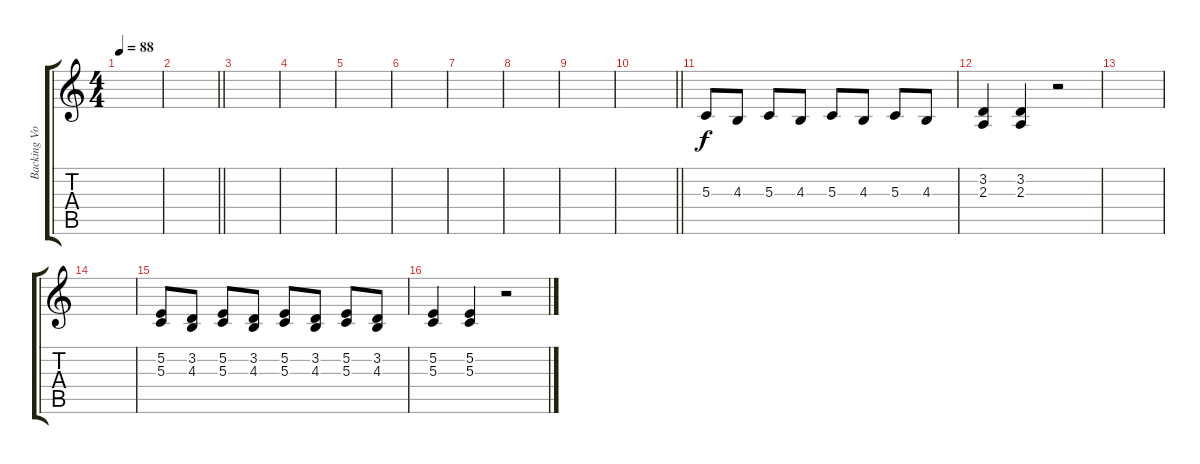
\track ("Backing Vocals" "Backing Vo") {instrument lead1square}
\staff {score tabs}
\tuning (E4 B3 G3 D3 A2 E2) {hide}
\ts (4 4)
\tempo 88
\clef g2
\ks c
|
\barLineRight lightlight
|
|
|
|
|
|
|
|
\barLineRight lightlight
|
5.3.8 4.3.8 5.3.8 4.3.8 5.3.8 4.3.8 5.3.8 4.3.8 |
(3.2 2.3).4 (3.2 2.3).4 r.2 |
|
|
(5.2 5.3).8 (3.2 4.3).8 (5.2 5.3).8 (3.2 4.3).8 (5.2 5.3).8 (3.2 4.3).8 (5.2 5.3).8 (3.2 4.3).8 |
(5.2 5.3).4 (5.2 5.3).4 r.2
